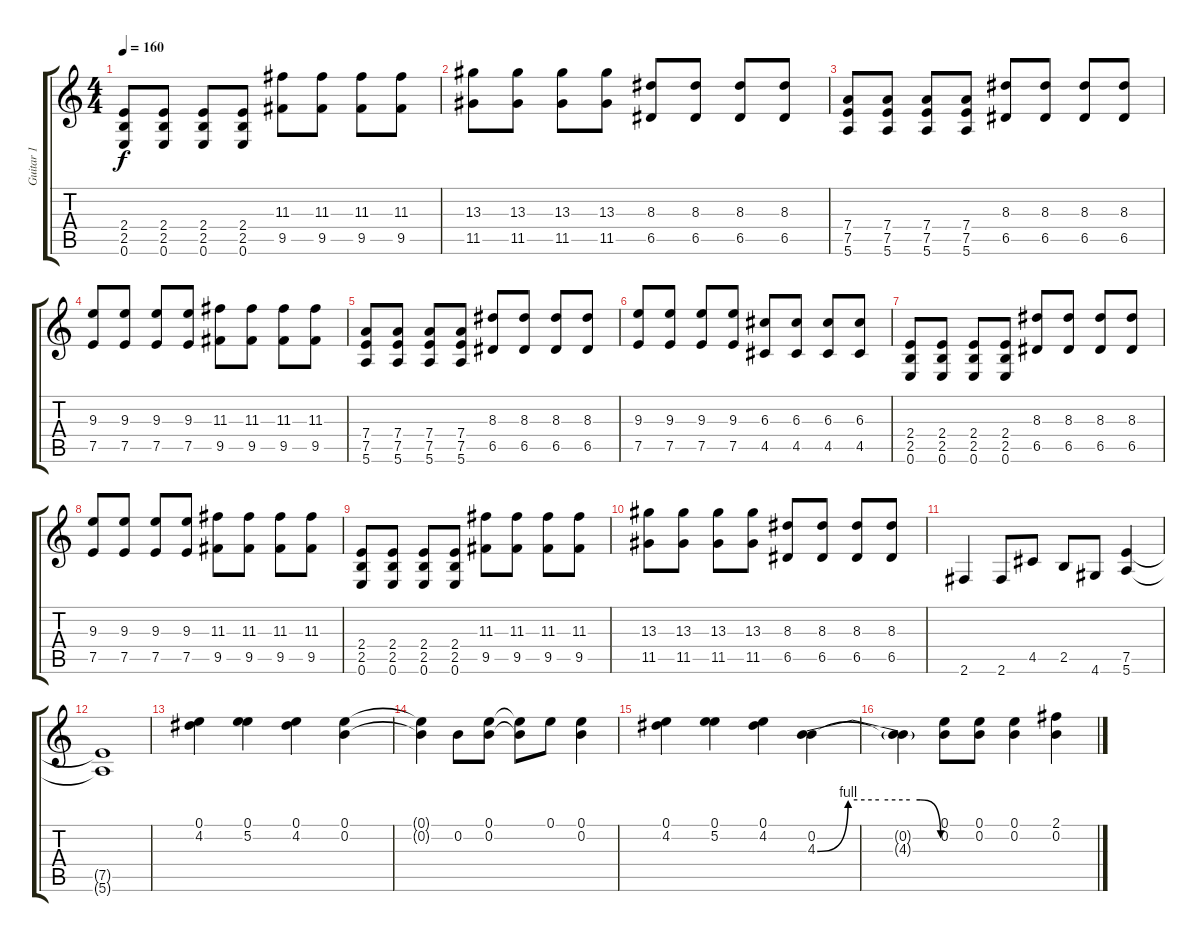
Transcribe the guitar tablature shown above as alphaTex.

\track ("Guitar 1" "Guitar 1") {instrument distortionguitar}
\staff {score tabs}
\tuning (E4 B3 G3 D3 A2 E2) {hide}
\ts (4 4)
\tempo 160
\clef g2
\ks c
(2.4 2.5 0.6).8{dy f} (2.4 2.5 0.6).8 (2.4 2.5 0.6).8 (2.4 2.5 0.6).8 (11.3 9.5).8 (11.3 9.5).8 (11.3 9.5).8 (11.3 9.5).8 |
(13.3 11.5).8 (13.3 11.5).8 (13.3 11.5).8 (13.3 11.5).8 (8.3 6.5).8 (8.3 6.5).8 (8.3 6.5).8 (8.3 6.5).8 |
(7.4 7.5 5.6).8 (7.4 7.5 5.6).8 (7.4 7.5 5.6).8 (7.4 7.5 5.6).8 (8.3 6.5).8 (8.3 6.5).8 (8.3 6.5).8 (8.3 6.5).8 |
(9.3 7.5).8 (9.3 7.5).8 (9.3 7.5).8 (9.3 7.5).8 (11.3 9.5).8 (11.3 9.5).8 (11.3 9.5).8 (11.3 9.5).8 |
(7.4 7.5 5.6).8 (7.4 7.5 5.6).8 (7.4 7.5 5.6).8 (7.4 7.5 5.6).8 (8.3 6.5).8 (8.3 6.5).8 (8.3 6.5).8 (8.3 6.5).8 |
(9.3 7.5).8 (9.3 7.5).8 (9.3 7.5).8 (9.3 7.5).8 (6.3 4.5).8 (6.3 4.5).8 (6.3 4.5).8 (6.3 4.5).8 |
(2.4 2.5 0.6).8 (2.4 2.5 0.6).8 (2.4 2.5 0.6).8 (2.4 2.5 0.6).8 (8.3 6.5).8 (8.3 6.5).8 (8.3 6.5).8 (8.3 6.5).8 |
(9.3 7.5).8 (9.3 7.5).8 (9.3 7.5).8 (9.3 7.5).8 (11.3 9.5).8 (11.3 9.5).8 (11.3 9.5).8 (11.3 9.5).8 |
(2.4 2.5 0.6).8 (2.4 2.5 0.6).8 (2.4 2.5 0.6).8 (2.4 2.5 0.6).8 (11.3 9.5).8 (11.3 9.5).8 (11.3 9.5).8 (11.3 9.5).8 |
(13.3 11.5).8 (13.3 11.5).8 (13.3 11.5).8 (13.3 11.5).8 (8.3 6.5).8 (8.3 6.5).8 (8.3 6.5).8 (8.3 6.5).8 |
2.6.4 2.6.8 4.5.8 2.5.8 4.6.8 (7.5 5.6).4 |
(7.5{t} 5.6{t}).1 |
(0.1 4.2).4{balance 0} (0.1 5.2).4 (0.1 4.2).4 (0.1 0.2).4 |
(0.1{t} 0.2{t}).4 0.2.8 (0.1 0.2).8 (0.1{t} 0.2{t}).8 0.1.8 (0.1 0.2).4 |
(0.1 4.2).4 (0.1 5.2).4 (0.1 4.2).4 (0.2 4.3{be (custom 0 0 15 4 30 4 45 4 50 4 60 0)}).4 |
(0.2{t} 4.3{t}).4 (0.1 0.2).8 (0.1 0.2).8 (0.1 0.2).4 (2.1 0.2).4
